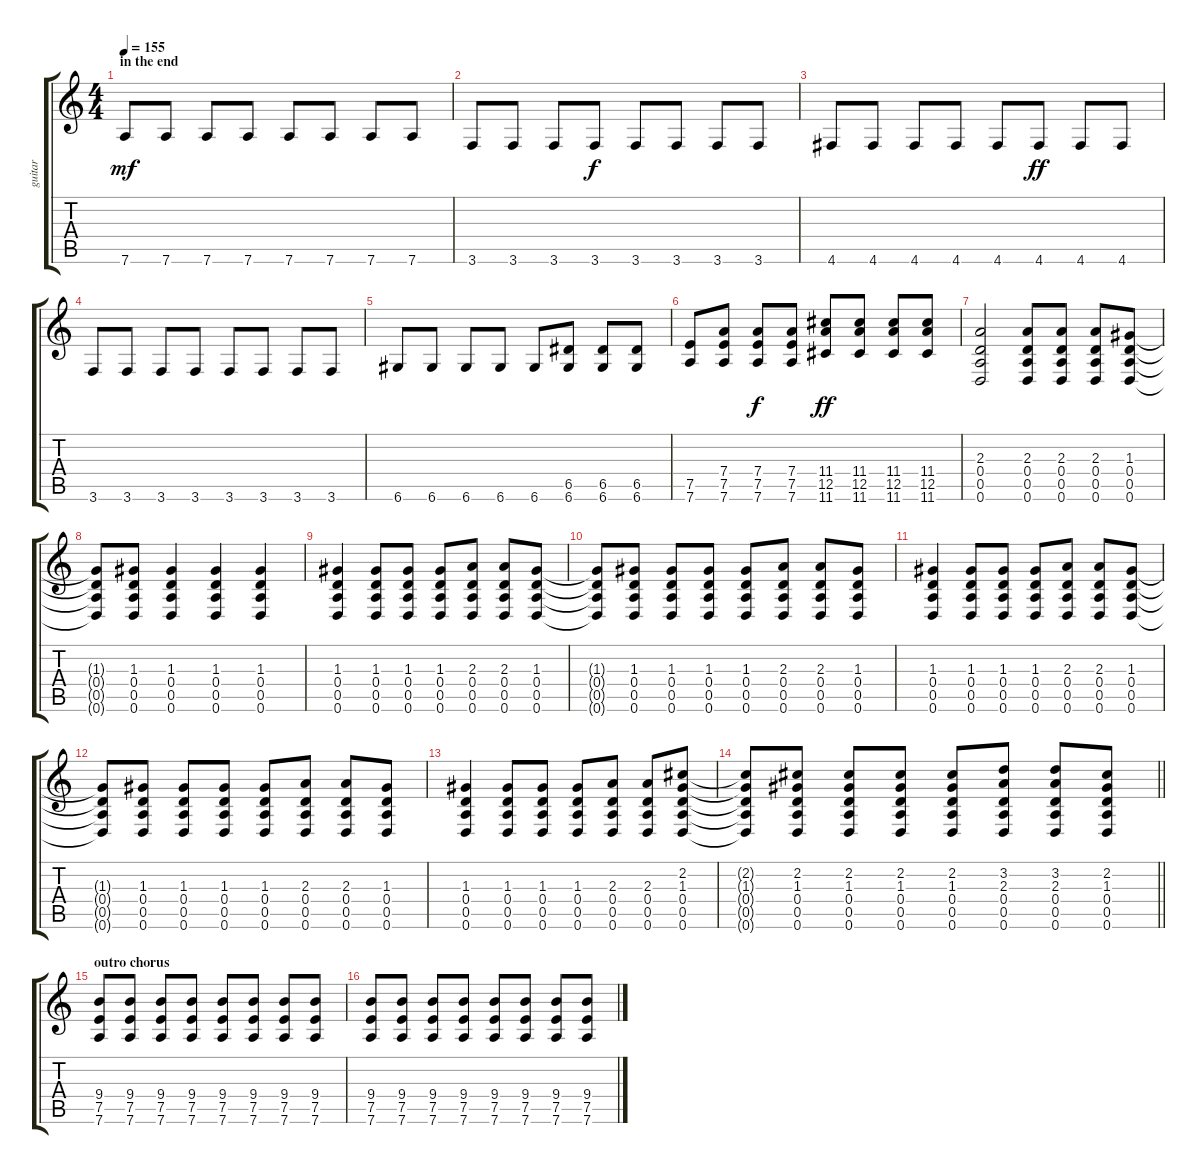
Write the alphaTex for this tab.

\track ("guitar" "guitar") {instrument acousticguitarsteel}
\staff {score tabs}
\tuning (E4 B3 G3 D3 A2 D2) {hide}
\ts (4 4)
\section ("" "in the end")
\tempo 155
\clef g2
\ks c
7.6.8{dy mf instrument electricguitarmuted} 7.6.8 7.6.8 7.6.8 7.6.8 7.6.8 7.6.8 7.6.8 |
3.6.8 3.6.8 3.6.8 3.6.8{dy f} 3.6.8 3.6.8 3.6.8 3.6.8 |
4.6.8 4.6.8 4.6.8 4.6.8 4.6.8 4.6.8{dy ff} 4.6.8 4.6.8 |
3.6.8 3.6.8 3.6.8 3.6.8 3.6.8 3.6.8 3.6.8 3.6.8 |
6.6.8 6.6.8 6.6.8 6.6.8 6.6.8 (6.5 6.6).8 (6.5 6.6).8 (6.5 6.6).8 |
(7.5 7.6).8 (7.4 7.5 7.6).8 (7.4 7.5 7.6).8{dy f instrument distortionguitar} (7.4 7.5 7.6).8 (11.4 12.5 11.6).8{dy ff} (11.4 12.5 11.6).8 (11.4 12.5 11.6).8 (11.4 12.5 11.6).8 |
(2.3 0.4 0.5 0.6).2 (2.3 0.4 0.5 0.6).8 (2.3 0.4 0.5 0.6).8 (2.3 0.4 0.5 0.6).8 (1.3 0.4 0.5 0.6).8 |
(1.3{t} 0.4{t} 0.5{t} 0.6{t}).8 (1.3 0.4 0.5 0.6).8 (1.3 0.4 0.5 0.6).4 (1.3 0.4 0.5 0.6).4 (1.3 0.4 0.5 0.6).4 |
(1.3 0.4 0.5 0.6).4 (1.3 0.4 0.5 0.6).8 (1.3 0.4 0.5 0.6).8 (1.3 0.4 0.5 0.6).8 (2.3 0.4 0.5 0.6).8 (2.3 0.4 0.5 0.6).8 (1.3 0.4 0.5 0.6).8 |
(1.3{t} 0.4{t} 0.5{t} 0.6{t}).8 (1.3 0.4 0.5 0.6).8 (1.3 0.4 0.5 0.6).8 (1.3 0.4 0.5 0.6).8 (1.3 0.4 0.5 0.6).8 (2.3 0.4 0.5 0.6).8 (2.3 0.4 0.5 0.6).8 (1.3 0.4 0.5 0.6).8 |
(1.3 0.4 0.5 0.6).4 (1.3 0.4 0.5 0.6).8 (1.3 0.4 0.5 0.6).8 (1.3 0.4 0.5 0.6).8 (2.3 0.4 0.5 0.6).8 (2.3 0.4 0.5 0.6).8 (1.3 0.4 0.5 0.6).8 |
(1.3{t} 0.4{t} 0.5{t} 0.6{t}).8 (1.3 0.4 0.5 0.6).8 (1.3 0.4 0.5 0.6).8 (1.3 0.4 0.5 0.6).8 (1.3 0.4 0.5 0.6).8 (2.3 0.4 0.5 0.6).8 (2.3 0.4 0.5 0.6).8 (1.3 0.4 0.5 0.6).8 |
(1.3 0.4 0.5 0.6).4 (1.3 0.4 0.5 0.6).8 (1.3 0.4 0.5 0.6).8 (1.3 0.4 0.5 0.6).8 (2.3 0.4 0.5 0.6).8 (2.3 0.4 0.5 0.6).8 (2.2 1.3 0.4 0.5 0.6).8 |
\barLineRight lightlight
(2.2{t} 1.3{t} 0.4{t} 0.5{t} 0.6{t}).8 (2.2 1.3 0.4 0.5 0.6).8 (2.2 1.3 0.4 0.5 0.6).8 (2.2 1.3 0.4 0.5 0.6).8 (2.2 1.3 0.4 0.5 0.6).8 (3.2 2.3 0.4 0.5 0.6).8 (3.2 2.3 0.4 0.5 0.6).8 (2.2 1.3 0.4 0.5 0.6).8 |
\section ("" "outro chorus")
(9.4 7.5 7.6).8 (9.4 7.5 7.6).8 (9.4 7.5 7.6).8 (9.4 7.5 7.6).8 (9.4 7.5 7.6).8 (9.4 7.5 7.6).8 (9.4 7.5 7.6).8 (9.4 7.5 7.6).8 |
(9.4 7.5 7.6).8 (9.4 7.5 7.6).8 (9.4 7.5 7.6).8 (9.4 7.5 7.6).8 (9.4 7.5 7.6).8 (9.4 7.5 7.6).8 (9.4 7.5 7.6).8 (9.4 7.5 7.6).8
